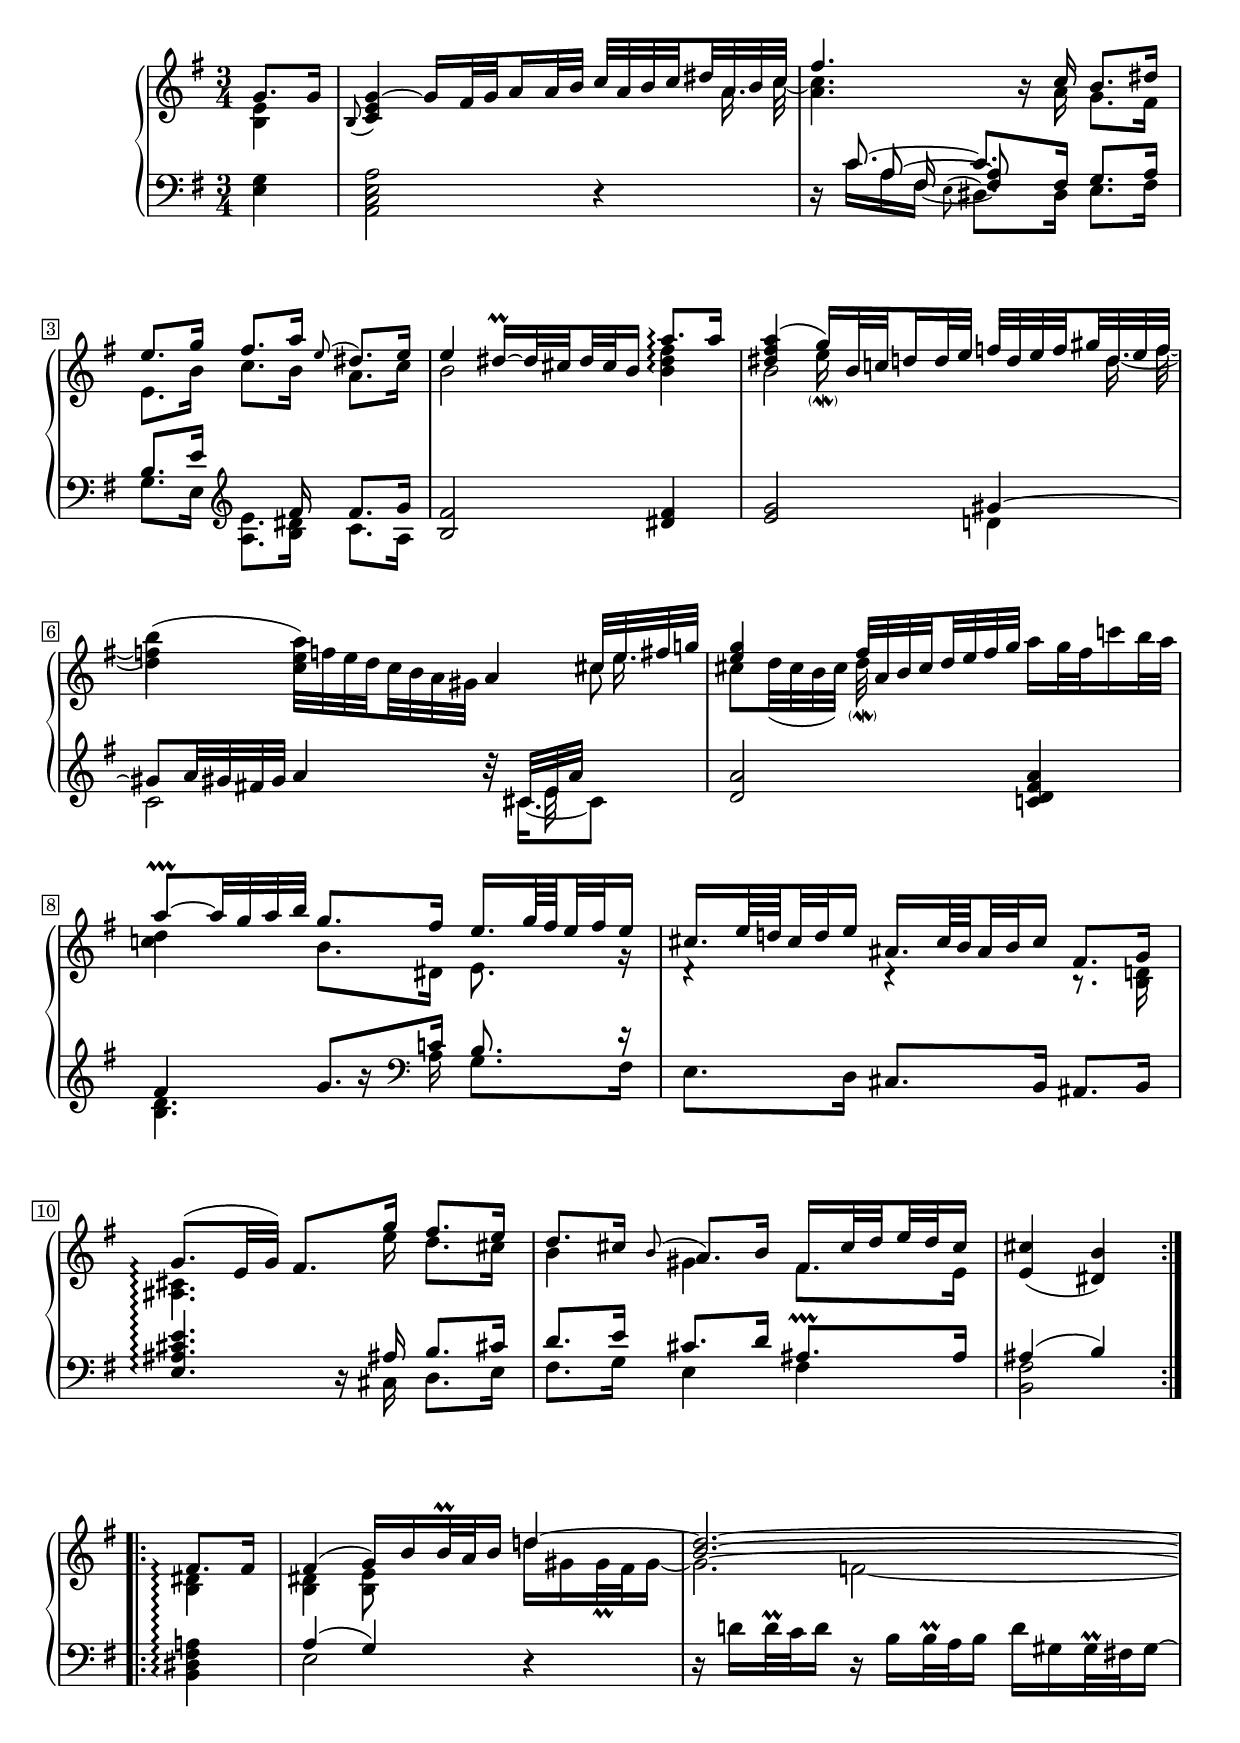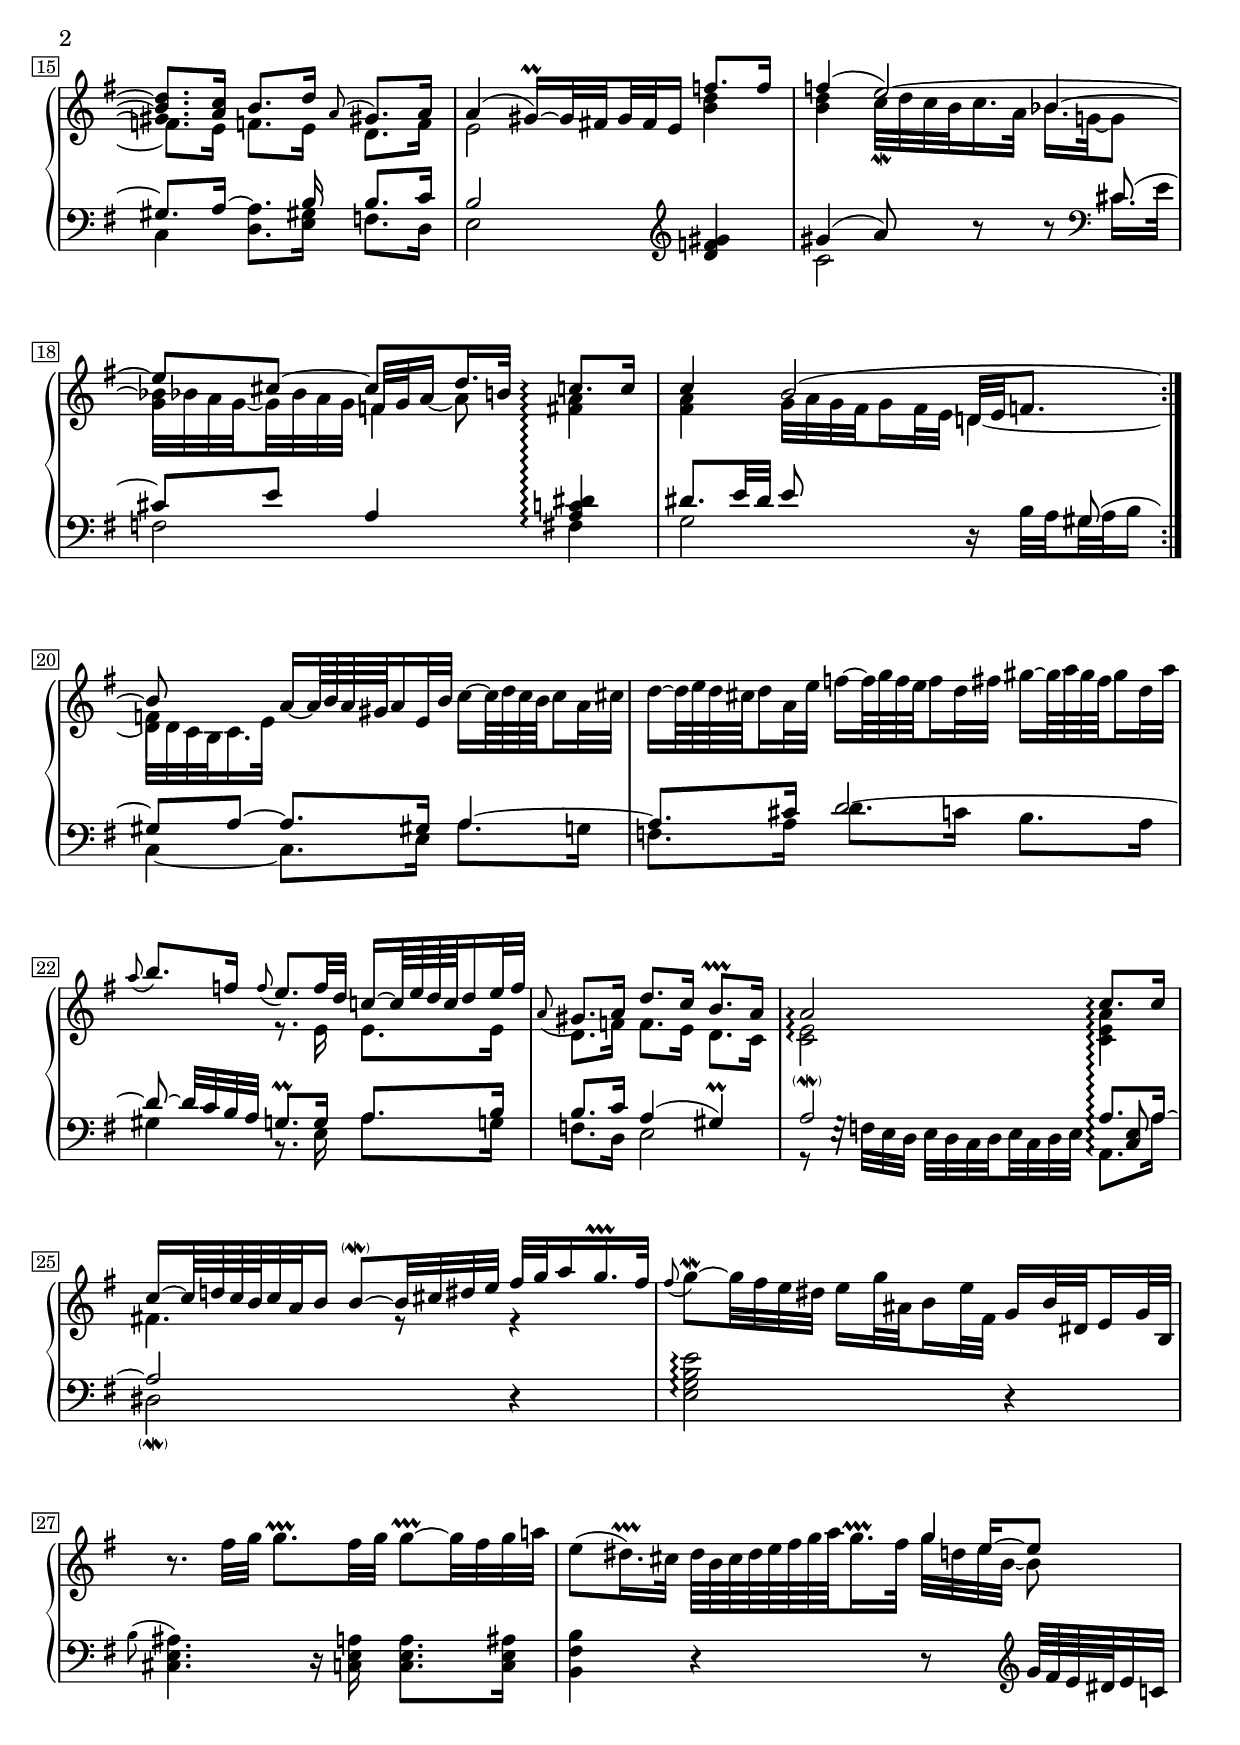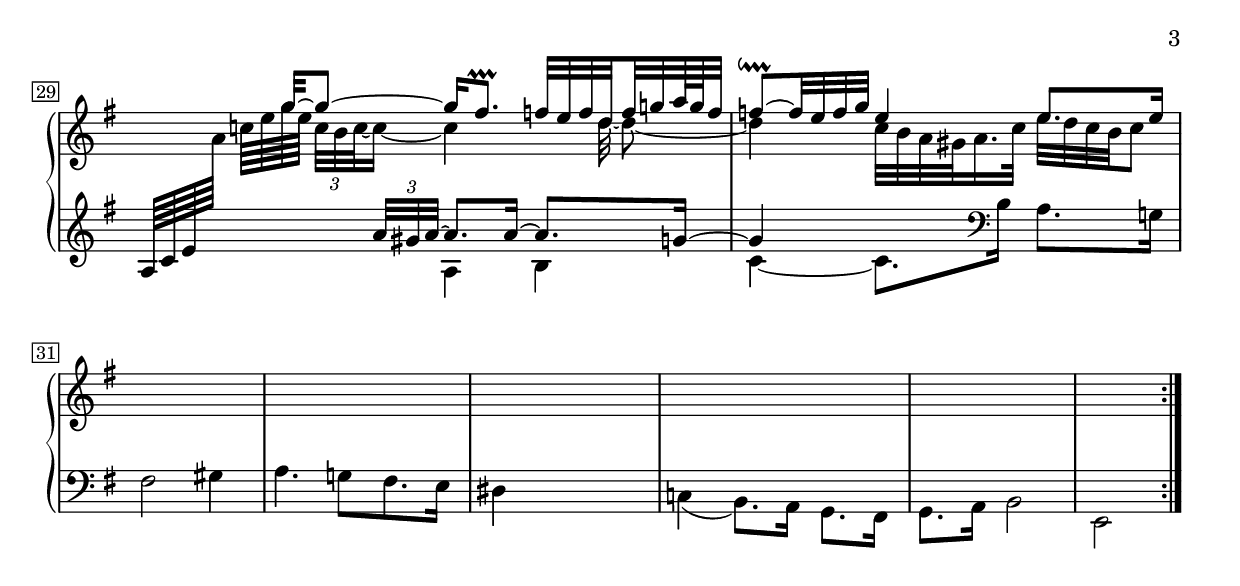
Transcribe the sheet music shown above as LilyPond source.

Global = {
  \key e \minor
  \time 3/4
  \include "../global.ly"
}

bottom = { \change Staff = "lower" \stemUp }
top = { \change Staff = "upper" \stemDown }

Sopran = \context Voice = "one" \relative c'' {
  \voiceOne
  \override MultiMeasureRest.staff-position = #-2
  \override Rest.staff-position = #0
  \set baseMoment = #(ly:make-moment 1/8)
  \stemUp\slurNeutral\tieUp
  \repeat volta 2 {
    \partial 4 { g8. g16 }
  %1
  | \set subdivideBeams = ##t
    \appoggiatura b,8 <c e g>4~ g'16[ fis32 g a16 a32 b] c[ a b c dis a b c]
  | fis4. r16 c b8.[ dis16]
  | e8.[ g16] fis8.[ a16] \slurUp\appoggiatura e8 dis8.[ e16]
  | e4 dis16~\prall[ dis32 cis dis cis b16] a'8.[ 16]
  %5
  | <dis, fis a>4( g16)[ b,32 c! d!16 d32 e] f![ d e f gis d e f]
  | s2 a,4*1/2 cis32[ e fis g!]
  | <e g>4 fis32[ a, b cis d e fis g] s4
  | a8~\prallprall[ a32 g a b] g8.[ fis16]
    \set subdivideBeams = ##t
    e16.[ g64 fis e32 fis e16]
  | cis16.[ e64 d! cis32 d e16] ais,16.[ cis64 b ais32 b cis16] fis,8.[ g16]
  %10
  | g8.\arpeggio[( e32 g]) fis8.[ g'16] fis8.[ e16]
  | d8.[ cis16] \appoggiatura b8 a8.[ b16] fis16[ cis'32 d e d cis16]
  | <e, cis'>4_( <dis b'>)
    \set subdivideBeams = ##f
  }
  \repeat volta 2 {
    \partial 4 { fis8.\arpeggio[ 16] }
  | fis4( g16)[ b b32\prall a b16] d!4~
  | <b d>2.~
  %15
  | <b d>8.[ <a c>16] b8.[ d16] \appoggiatura a8 gis8.[ a16]
  | \set subdivideBeams = ##t
    a4( gis16)\prall~[ gis32 fis! gis fis e16] f'!8.[ f16]
    \set subdivideBeams = ##f
  | f!4( e2~)
  | e8[ cis~] cis[ d16. b!32]
    \once\override NoteColumn.force-hshift = #3.5 c!8.\arpeggio[ c16]
  | c4
    \shape #'((0 . 0.5) (0 . 1.4) (0 . 1.8) (0 . 1.2)) Tie
    b2~
  %20
  | b8 s a16_~[ a64 b a gis a16 e32 b'] s4
  | s2.
  | \slurDown \appoggiatura a'8 b8.[ f!16] \appoggiatura f8 e8.[ f32 d]
    \override Stem.details.beamed-lengths = #'(6)
    c16~[ c64 e d c d16 e32 f]
    \revert Stem.details.beamed-lengths
  | \appoggiatura a,8 gis8.[ a16] d8.[ c16] b8.\prallprall[ a16]
  | a2\arpeggio c8.\arpeggio[ c16]
  %25
  | c16~[ c64 d! c b c32 a b16] b8~\parenthesize\mordent[ b32 cis dis e] fis[ g a16 g16.\prallprall fis32]
  | s2
    \set subdivideBeams = ##t
    g,16[ b32 dis, e16 g32 b,]
    \set subdivideBeams = ##f
  | s2.
  | s2 g''4*1/4 e16~[ e8]
  | s16. g32~ 8~ 16 fis8.\prallprall
    \set subdivideBeams = ##t
    f!32[ e f d f g! a64 g f32]
    \set subdivideBeams = ##f
  %30
  | f!8~\downprall[ 32 e f g] e4 e8.[ 16]
  | s2.
  | s2.
  | s2.
  | s2.
  %35
  | s2.
  | s2
  }
  \fine
}

Alto = \context Voice = "Two" \relative c' {
  \voiceTwo
  \override Rest.staff-position = #0
  \set baseMoment = #(ly:make-moment 1/8)
  \mergeDifferentlyDottedOn
  \stemDown
  \repeat volta 2 {
    \partial 4 { <b e>4 }
  %1
  | s2 s8 s32 << { \stemDown a'16. } \\ { \stemDown s16 c32~ } >>
  | << \\ <a c>4. >> s16 a g8.[ fis16]
  | e8.[ b'16] c8.[ b16] a8.[ c16]
  | b2
    \once\override Arpeggio.positions = #'(0 . 3.5)
    <b dis fis>4\arpeggio
  %5
  | b2*1/2 e16_\parenthesize\mordent s8. s8 s32 << { \stemDown d16._~ } \\ { \stemDown s16 f32_~ } >>
  | << {
      \stemDown d4 s2
    } \\ {
      \stemDown <f b>4^(
      \set baseMoment = #(ly:make-moment 1/8)
      \set subdivideBeams = ##t
      <c e a>32)[ f e d c b a gis]
      \set subdivideBeams = ##f
      s8 \autoBeamOff cis8*1/4 e16. \autoBeamOn
    } >>
  | cis8[ d32( cis b cis)] d32_\parenthesize\mordent s32 s8. a'16[ g32 fis c'!16 b32 a]
  | <c, d>4 b8.[ dis,16] e8. g16\rest
  | d4\rest c4\rest b8.\rest <b d>16
  %10
  | <ais cis>4.\arpeggio s16 e'' d8.[ cis16]
  | b4 gis fis8.[ e16]
  | s2
  }
  \repeat volta 2 {
    \partial 4 { <b dis!>4\arpeggio }
  | <b dis>4 <b e>8 s d'!16[ gis, gis32_\prall fis gis16~]
    << {
  |   gis2.^~
  |   \stemUp \once\omit Flag \once\omit Stem \once\override NoteColumn.force-hshift = #0 gis8. s16 s2
    }
    \new Voice {
      \voiceTwo
  |   s4 f!2~
  |   \once\override NoteColumn.force-hshift = #0.8 f8.[ e16] f8.[ e16] d8.[ f16]
    }
    >>
  %16
  | \stemDown e2 <b' d>4
    << {
  |   q c32_\mordent[ d c b c16. a32] bes16.[ g!32~ g8]
  |   \set subdivideBeams = ##t
      g32[ bes a g~ g bes a g]
      \set subdivideBeams = ##f
      \stemUp
      << {
        \once\override NoteColumn.force-hshift = #0.5 f!32[ g a16_~] \stemDown a8
      } \\ {
        \once\override NoteColumn.force-hshift = #0.5 f4
      } >>
      \once\override NoteColumn.force-hshift = #3.5 \stemDown <fis a>4\arpeggio
    }
    \new Voice {
      \voiceOne
  |   s2 bes4~
  |   \stemDown \once\omit Flag bes16 s8. s2
    }
    >>
  | <fis a>4
    \set subdivideBeams = ##t
    g32[ a g fis g16 fis32 e] << { d32 e f!8. } \\ d4~ >>
    \set subdivideBeams = ##f
  }
  %20
  | << \stemDown \once\omit Flag f32 \\ { d d c b c16. e32 } >> s4
    \set subdivideBeams = ##t
    \tieUp c'16~[ c64 d c b c16 a32 cis]
  | d16~[ d64 e d cis d16 a32 e'] f!16~[ f64 g f e f16 d32 fis] gis16~[ gis64 a gis fis gis16 d32 a']
    \set subdivideBeams = ##f
  | s4 e,8.\rest e16 e8.[ 16]
  | d8.[ f!16] f8.[ e16] d8.[ c16]
  | <c e>2\arpeggio <c e a>4\arpeggio
  %25
  | fis!4. e8\rest e4\rest
  | \stemUp\appoggiatura fis'8 \stemDown g8~^\mordent[ g32 fis e dis]
    \set subdivideBeams = ##t
    e16[ g32 ais, b16 e32 fis,] s4
    \set subdivideBeams = ##f
  | r8. fis'32[ g] g8.^\prallprall[ fis32 g] g8~^\prallprall[ g32 fis g a!]
  | \slurUp e8( dis16.^\prallprall) cis32]
    \set subdivideBeams = ##t
    dis64[ b cis dis e fis g a g16.^\prallprall fis32]
    \set subdivideBeams = ##f
    g32[ d e b_~] 8
  | \tieDown s16 c!64[ e g e] \omit TupletBracket \tuplet 3/2 { c32 b c~ } c16~ c4 s16.
    \autoBeamOff d32~ d8~ \autoBeamOff
  %30
  | d4 c32[ b a gis a16. c32] e32[ d c b c8~]
  | s2.
  | s2.
  | s2.
  | s2.
  %35
  | s2.
  | s2

}

Tenor = \context Voice = "Three" \relative c' {
  \voiceThree
  \override Rest.staff-position = #0
  \set baseMoment = #(ly:make-moment 1/8)
  \set PianoStaff.connectArpeggios = ##t
  \mergeDifferentlyDottedOn
  \stemUp
  \repeat volta 2 {
    \partial 4 { s4 }
  %1
  | s2.
  | s16 c8.~ \once\override NoteColumn.force-hshift = #0 c8.[ fis,16] g8.[ a16]
  | b8.[ e16] s8. fis16 fis8.[ g16]
  | <b, fis'>2 <dis fis>4
  %5
  | <e g>2 gis4~
  | gis8[ a32 gis fis gis] a4 r32 << { cis,[ e a] } \\ { s32 e s } >> s8
  | <d a'>2 <c! d fis a>4
  | fis4 g8.[ c,!16] b8. e16\rest
  | s4 cis,8.[ b16] ais8.[ b16]
  %10
  | <e ais cis e>4.\arpeggio s16 ais!16 b8.[ cis!16]
  | d8.[ e16] cis8.[ d16] ais8.\prallprall[ 16]
  | ais4( b)
  }
  \repeat volta 2 {
    \partial 4 { s4 }
  | a4( g) s
  | s2 s8. \once\omit Flag \once\omit Stem gis16~
  %15
  | gis8.[ a16~ ] \autoBeamOff \once\omit Flag \once\omit Stem a8. b16 \autoBeamOn b8.[ c16]
  | b2 s4
  | gis'4( a8) r r \clef bass
    \shape #'((0 . 0.8) (0 . 1) (0 . 1.5) (0 . 1.5)) Tie
    cis,8~
  | cis[ e] a,4 \once\override NoteColumn.force-hshift = #3.5 <a c dis>\arpeggio
  | dis8.[ e32 dis] e8 s4
    \shape #'((0 . 0.8) (0 . 1) (0 . 1.5) (0 . 1)) Tie
    gis,8~
  %20
  | gis[ a~] a8.[ gis16] a4~
  | a8.[ cis16] d2~
  | d8~ d32[ c b a] g8.\prall[ 16] a8.[ b16]
  | b8.[ c16] a4( gis\prall)
  | << { a2\parenthesize\mordent a8.\arpeggio[ 16~] } \\ { s2 s8  \stemUp	<c, e> } >>
  %25
  | << { a'2 s4 } \\ >>
  | s2.
  | s2.
  | s2 s8 g'64[ fis e dis e32 c!]
  | a64[ c e \top a] \bottom s8 \tuplet 3/2 { a32[ gis a~] } a8.[ 16~] a8.[ g!16~]
  %30
  | g4 s2
  | s2.
  | s2.
  | s2.
  | s2.
  %35
  | s2.
  | s2
  }
}

Bass = \context Voice = "four" \relative c {
  \voiceFour
  \override MultiMeasureRest.staff-position = #0
  \override Rest.staff-position = #0
  \set baseMoment = #(ly:make-moment 1/8)
  \stemDown\slurNeutral\tieDown
  \repeat volta 2 {
    \partial 4 { <e g>4 }
  %1
  | <a, c e a>2 r4
  | r16
    << {
      \autoBeamOff s16 a'8~ \once\override NoteColumn.force-hshift = #1 a s \autoBeamOn
    } \\ {
      s8 \stemUp fis16~ \once\override NoteColumn.force-hshift = #1 \once\omit Flag fis8 s
    } \\ {
      \stemDown c'16[ a fis] \appoggiatura e8 dis8.[ 16]
    } >>
    e8.[ fis16]
  | g8.[ e16] \clef treble <a e'>8.[ <b dis>16] c8.[ a16]
  | s2.
  %5
  | s2 d4
  | c2 s32 cis16.~[ cis8]
  | s2.
  | <b d>4. r16 \clef bass a16 g8.[ fis16]
  | e8.[ d16] s2
  %10
  | s4. r16 cis d8.[ e16]
  | fis8.[ g16] e4 fis
  | <b, fis'>2
  }
  \repeat volta 2 {
    \partial 4 { <b dis fis a>4\arpeggio }
  | e2 r4
  | r16 d'16[ d32^\prall c d16] r16 b16[ b32^\prall a b16] d16[ gis, gis32^\prall fis gis16]
  %15
  | c,4 <d a'>8.[ <e gis>16] f!8.[ d16]
  | e2 \clef treble \stemUp <d' f! gis>4
  | \stemDown c2 s8 cis16.[ e32]
  | f,!2 \once\override NoteColumn.force-hshift = #3.5 fis4\arpeggio
  | g2
    \set subdivideBeams = ##t
    r16 b32[ a gis a b16]
    \set subdivideBeams = ##f
  %20
  | c,4~ c8.[ e16] a8.[ g!16]
  | f!8.[ a16] d8.[ c!16] b8.[ a16]
  | gis4 b,8.\rest e16 a8.[ g!16]
  | f!8.[ d16] e2
  | g,8\rest e'32\rest f![ e d]
    \set subdivideBeams = ##t
    e[ d c d e c d e] a,8.\arpeggio[ a'16]
    \set subdivideBeams = ##f
  %25
  | dis,2_\parenthesize\mordent r4
  | <e g b e>2\arpeggio r4
  | \appoggiatura b'8 <cis, e ais>4. r16 <c! e a!> q8.[ <c e ais>16]
  | <b fis' b>4 r r8 \clef treble s8
  | s4 a'4 b
  %30
  | c~ 8. \clef bass b16 a8.[ g16]
  | fis2 gis4
  | a4. g!8[ fis8. e16]
  | dis4 s2
  | c!4_( b8.) a16] g8.[ fis16]
  %35
  | g8.[ a16] b2
  | e,2
  }
  \fine
}

\score {
  \new PianoStaff
  <<
    \accidentalStyle Score.piano
    \context Staff = "upper" <<
      \set Staff.midiInstrument = #"acoustic grand"
      \Global
      \clef treble
      \Sopran
      \Alto
    >>
    \context Staff = "lower" <<
      \set Staff.midiInstrument = #"acoustic grand"
      \Global
      \clef bass
      \Tenor
      \Bass
    >>
  >>
  \header {
    %composer = "Johann Sebastian Bach"
    %opus = "BWV 830"
    %subtitle = "Toccata"
    title = \markup {
      %\override #'(font-name . "TeX Gyre Schola") {
        "Sarabande"
      %}
    }
  }
  \layout {
    \context {
      \PianoStaff
    }
  }
  \midi {
    \tempo 4 = 60
  }
}
